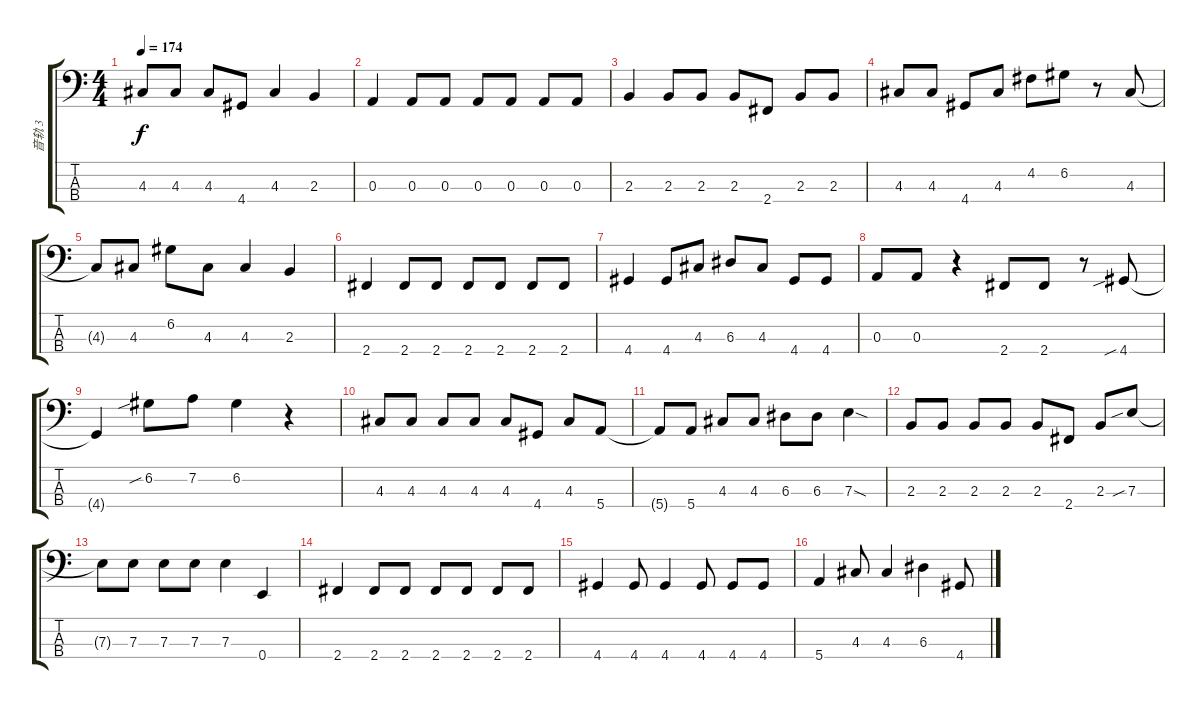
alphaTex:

\track ("音轨 3" "音轨 3") {instrument electricbassfinger}
\staff {score tabs}
\tuning (G2 D2 A1 E1) {hide}
\ts (4 4)
\tempo 174
\clef f4
\ks c
4.3{t}.8{dy f} 4.3.8 4.3.8 4.4.8 4.3.4 2.3.4 |
0.3.4 0.3.8 0.3.8 0.3.8 0.3.8 0.3.8 0.3.8 |
2.3.4 2.3.8 2.3.8 2.3.8 2.4.8 2.3.8 2.3.8 |
4.3.8 4.3.8 4.4.8 4.3.8 4.2.8 6.2.8 r.8 4.3.8 |
4.3{t}.8 4.3.8 6.2.8 4.3.8 4.3.4 2.3.4 |
2.4.4 2.4.8 2.4.8 2.4.8 2.4.8 2.4.8 2.4.8 |
4.4.4 4.4.8 4.3.8 6.3.8 4.3.8 4.4.8 4.4.8 |
0.3.8 0.3.8 r.4 2.4.8 2.4.8 r.8 4.4{sib}.8 |
4.4{t}.4 6.2{sib}.8 7.2.8 6.2.4 r.4 |
4.3.8 4.3.8 4.3.8 4.3.8 4.3.8 4.4.8 4.3.8 5.4.8 |
5.4{t}.8 5.4.8 4.3.8 4.3.8 6.3.8 6.3.8 7.3{sod}.4 |
2.3.8 2.3.8 2.3.8 2.3.8 2.3.8 2.4.8 2.3.8 7.3{sib}.8 |
7.3{t}.8 7.3.8 7.3.8 7.3.8 7.3.4 0.4.4 |
2.4.4 2.4.8 2.4.8 2.4.8 2.4.8 2.4.8 2.4.8 |
4.4.4 4.4.8 4.4.4 4.4.8 4.4.8 4.4.8 |
5.4.4 4.3.8 4.3.4 6.3.4 4.4.8
